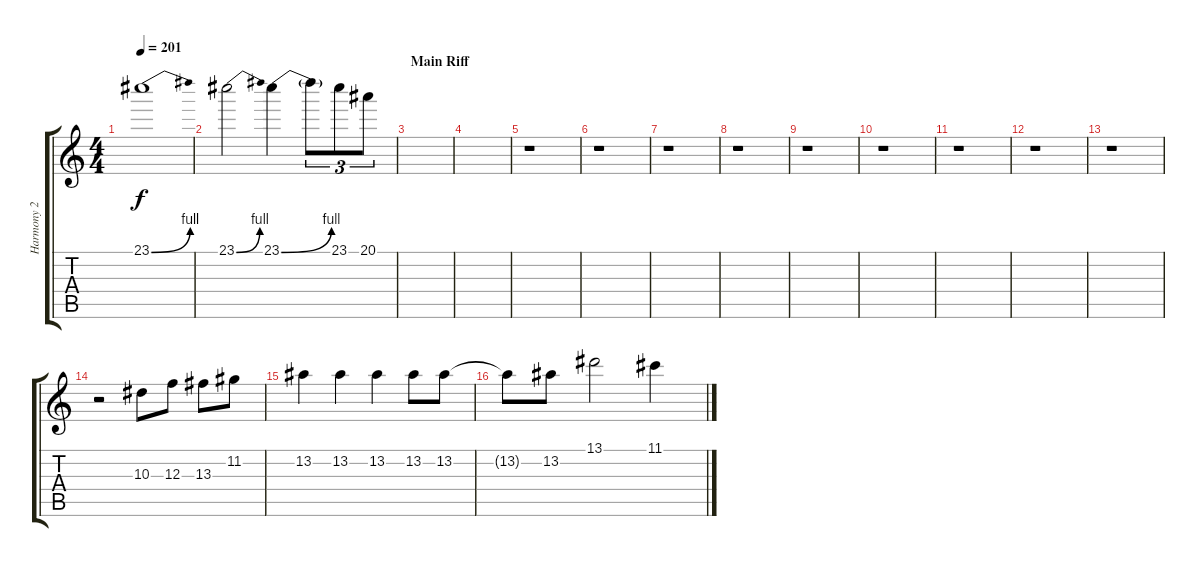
\track ("Harmony 2" "Harmony 2") {instrument overdrivenguitar}
\staff {score tabs}
\tuning (D4 A3 F3 C3 G2 C2) {hide}
\ts (4 4)
\tempo 201
\clef g2
\ks aminor
23.1{be (bend 0 0 60 4)}.1{dy f} |
23.1{be (bend 0 0 60 4)}.2 23.1{be (bend 0 0 60 4)}.4 23.1{t}.8{tu (3 2)} 23.1.8{tu (3 2)} 20.1.8{tu (3 2)} |
\section ("" "Main Riff")
|
|
r.1 |
r.1 |
r.1 |
r.1 |
r.1 |
r.1 |
r.1 |
r.1 |
r.1 |
r.2 10.3.8 12.3.8 13.3.8 11.2.8 |
13.2.4 13.2.4 13.2.4 13.2.8 13.2.8 |
13.2{t}.8 13.2.8 13.1.2 11.1.4
